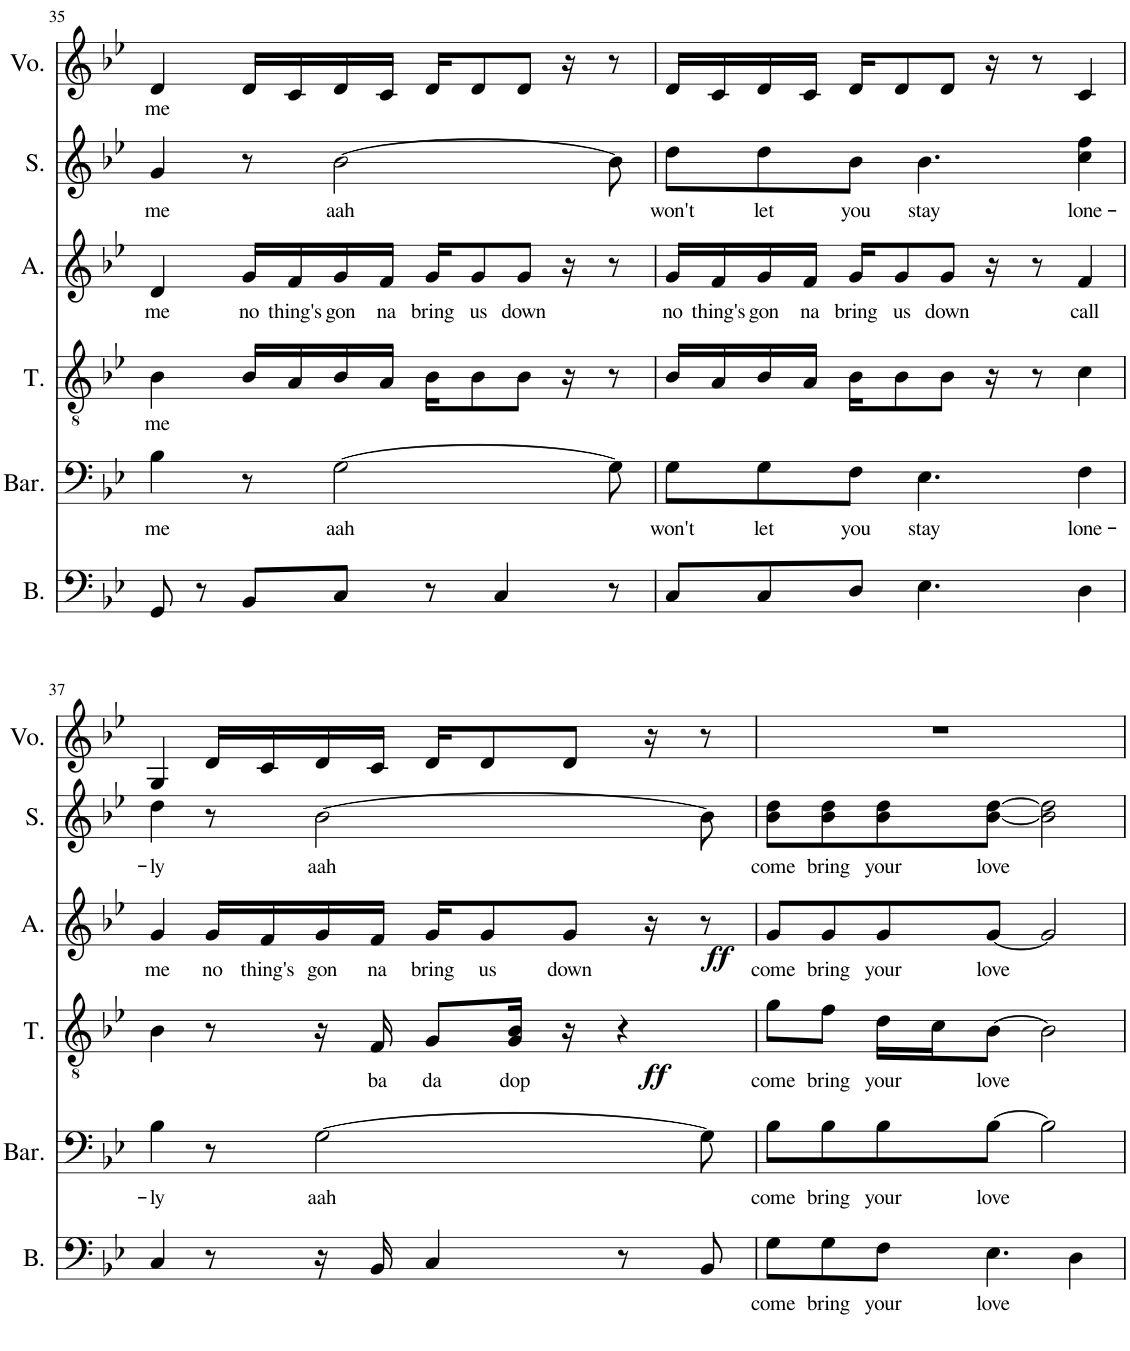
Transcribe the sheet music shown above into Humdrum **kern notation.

**kern	**text	**kern	**text	**kern	**text	**dynam	**kern	**text	**dynam	**kern	**text	**kern	**text
*part6	*part6	*part5	*part5	*part4	*part4	*part4	*part3	*part3	*part3	*part2	*part2	*part1	*part1
*staff6	*staff6	*staff5	*staff5	*staff4	*staff4	*staff4	*staff3	*staff3	*staff3	*staff2	*staff2	*staff1	*staff1
*I"Bass	*	*I"Baritone	*	*I"Tenor	*	*	*I"Alto	*	*	*I"Soprano	*	*I"Voice	*
*I'B.	*	*I'Bar.	*	*I'T.	*	*	*I'A.	*	*	*I'S.	*	*I'Vo.	*
!!LO:PB:g=z
*clefF4	*	*clefF4	*	*clefGv2	*	*	*clefG2	*	*	*clefG2	*	*clefG2	*
*k[b-e-]	*	*k[b-e-]	*	*k[b-e-]	*	*	*k[b-e-]	*	*	*k[b-e-]	*	*k[b-e-]	*
*B-:	*	*B-:	*	*B-:	*	*	*B-:	*	*	*B-:	*	*B-:	*
*M4/4	*	*M4/4	*	*M4/4	*	*	*M4/4	*	*	*M4/4	*	*M4/4	*
=35	=35	=35	=35	=35	=35	=35	=35	=35	=35	=35	=35	=35	=35
!	!	!	!LO:LY:b	!	!LO:LY:b	!	!	!LO:LY:b	!	!	!LO:LY:b	!	!LO:LY:b
8GG/	.	4B-\	me	4B-\	me	.	4d/	me	.	4g/	me	4d/	me
8r	.	.	.	.	.	.	.	.	.	.	.	.	.
!	!	!	!	!	!	!	!	!LO:LY:b	!	!	!	!	!
8BB-/L	.	8r	.	16B-/LL	.	.	16g/LL	no	.	8r	.	16d/LL	.
!	!	!	!	!	!	!	!	!LO:LY:b	!	!	!	!	!
.	.	.	.	16A/	.	.	16f/	thing's	.	.	.	16c/	.
!	!	!	!LO:LY:b	!	!	!	!	!LO:LY:b	!	!	!LO:LY:b	!	!
8C/J	.	[2G\	aah	16B-/	.	.	16g/	gon	.	[2b-\	aah	16d/	.
!	!	!	!	!	!	!	!	!LO:LY:b	!	!	!	!	!
.	.	.	.	16A/JJ	.	.	16f/JJ	na	.	.	.	16c/JJ	.
!	!	!	!	!	!	!	!	!LO:LY:b	!	!	!	!	!
8r	.	.	.	16B-\KL	.	.	16g/KL	bring	.	.	.	16d/KL	.
!	!	!	!	!	!	!	!	!LO:LY:b	!	!	!	!	!
.	.	.	.	8B-\	.	.	8g/	us	.	.	.	8d/	.
4C/	.	.	.	.	.	.	.	.	.	.	.	.	.
!	!	!	!	!	!	!	!	!LO:LY:b	!	!	!	!	!
.	.	.	.	8B-\J	.	.	8g/J	down	.	.	.	8d/J	.
.	.	.	.	16r	.	.	16r	.	.	.	.	16r	.
8r	.	8G\]	.	8r	.	.	8r	.	.	8b-\]	.	8r	.
=36	=36	=36	=36	=36	=36	=36	=36	=36	=36	=36	=36	=36	=36
!	!	!	!LO:LY:b	!	!	!	!	!LO:LY:b	!	!	!LO:LY:b	!	!
8C/L	.	8G\L	won't	16B-/LL	.	.	16g/LL	no	.	8dd\L	won't	16d/LL	.
!	!	!	!	!	!	!	!	!LO:LY:b	!	!	!	!	!
.	.	.	.	16A/	.	.	16f/	thing's	.	.	.	16c/	.
!	!	!	!LO:LY:b	!	!	!	!	!LO:LY:b	!	!	!LO:LY:b	!	!
8C/	.	8G\	let	16B-/	.	.	16g/	gon	.	8dd\	let	16d/	.
!	!	!	!	!	!	!	!	!LO:LY:b	!	!	!	!	!
.	.	.	.	16A/JJ	.	.	16f/JJ	na	.	.	.	16c/JJ	.
!	!	!	!LO:LY:b	!	!	!	!	!LO:LY:b	!	!	!LO:LY:b	!	!
8D/J	.	8F\J	you	16B-\KL	.	.	16g/KL	bring	.	8b-\J	you	16d/KL	.
!	!	!	!	!	!	!	!	!LO:LY:b	!	!	!	!	!
.	.	.	.	8B-\	.	.	8g/	us	.	.	.	8d/	.
!	!	!	!LO:LY:b	!	!	!	!	!	!	!	!LO:LY:b	!	!
4.E-\	.	4.E-\	stay	.	.	.	.	.	.	4.b-\	stay	.	.
!	!	!	!	!	!	!	!	!LO:LY:b	!	!	!	!	!
.	.	.	.	8B-\J	.	.	8g/J	down	.	.	.	8d/J	.
.	.	.	.	16r	.	.	16r	.	.	.	.	16r	.
.	.	.	.	8r	.	.	8r	.	.	.	.	8r	.
!	!	!	!LO:LY:b	!	!	!	!	!LO:LY:b	!	!	!LO:LY:b	!	!
4D\	.	4F\	lone-	4c\	.	.	4f/	call	.	4cc\ 4ff\	lone-	4c/	.
!!LO:LB:g=z
=37	=37	=37	=37	=37	=37	=37	=37	=37	=37	=37	=37	=37	=37
!	!	!	!LO:LY:b	!	!	!	!	!LO:LY:b	!	!	!LO:LY:b	!	!
4C/	.	4B-\	-ly	4B-\	.	.	4g/	me	.	4dd\	-ly	4G/	.
!	!	!	!	!	!	!	!	!LO:LY:b	!	!	!	!	!
8r	.	8r	.	8r	.	.	16g/LL	no	.	8r	.	16d/LL	.
!	!	!	!	!	!	!	!	!LO:LY:b	!	!	!	!	!
.	.	.	.	.	.	.	16f/	thing's	.	.	.	16c/	.
!	!	!	!LO:LY:b	!	!	!	!	!LO:LY:b	!	!	!LO:LY:b	!	!
16r	.	[2G\	aah	16r	.	.	16g/	gon	.	[2b-\	aah	16d/	.
!	!	!	!	!	!LO:LY:b	!	!	!LO:LY:b	!	!	!	!	!
16BB-/	.	.	.	16F/	ba	.	16f/JJ	na	.	.	.	16c/JJ	.
!	!	!	!	!	!LO:LY:b	!	!	!LO:LY:b	!	!	!	!	!
4C/	.	.	.	8G/L	da	.	16g/KL	bring	.	.	.	16d/KL	.
!	!	!	!	!	!	!	!	!LO:LY:b	!	!	!	!	!
.	.	.	.	.	.	.	8g/	us	.	.	.	8d/	.
!	!	!	!	!	!LO:LY:b	!	!	!	!	!	!	!	!
.	.	.	.	16G/ 16B-/Jk	dop	.	.	.	.	.	.	.	.
!	!	!	!	!	!	!	!	!LO:LY:b	!	!	!	!	!
.	.	.	.	16r	.	.	8g/J	down	.	.	.	8d/J	.
!	!	!	!	!	!	!LO:DY:b	!	!	!	!	!	!	!
8r	.	.	.	4r	.	ff	.	.	.	.	.	.	.
.	.	.	.	.	.	.	16r	.	.	.	.	16r	.
!	!	!	!	!	!	!	!	!	!LO:DY:b	!	!	!	!
8BB-/	.	8G\]	.	.	.	.	8r	.	ff	8b-\]	.	8r	.
=38	=38	=38	=38	=38	=38	=38	=38	=38	=38	=38	=38	=38	=38
!	!LO:LY:b	!	!LO:LY:b	!	!LO:LY:b	!	!	!LO:LY:b	!	!	!LO:LY:b	!	!
8G\L	come	8B-\L	come	8g\L	come	.	8g/L	come	.	8b-\ 8dd\L	come	1r	.
!	!LO:LY:b	!	!LO:LY:b	!	!LO:LY:b	!	!	!LO:LY:b	!	!	!LO:LY:b	!	!
8G\	bring	8B-\	bring	8f\J	bring	.	8g/	bring	.	8b-\ 8dd\	bring	.	.
!	!LO:LY:b	!	!LO:LY:b	!	!LO:LY:b	!	!	!LO:LY:b	!	!	!LO:LY:b	!	!
8F\J	your	8B-\	your	16d\LL	your	.	8g/	your	.	8b-\ 8dd\	your	.	.
.	.	.	.	16c\J	.	.	.	.	.	.	.	.	.
!	!LO:LY:b	!	!LO:LY:b	!	!LO:LY:b	!	!	!LO:LY:b	!	!	!LO:LY:b	!	!
4.E-\	love	[8B-\J	love	[8B-\J	love	.	[8g/J	love	.	[8b-\ [8dd\J	love	.	.
.	.	2B-\]	.	2B-\]	.	.	2g/]	.	.	2b-\] 2dd\]	.	.	.
4D\	.	.	.	.	.	.	.	.	.	.	.	.	.
=	=	=	=	=	=	=	=	=	=	=	=	=	=
*-	*-	*-	*-	*-	*-	*-	*-	*-	*-	*-	*-	*-	*-
